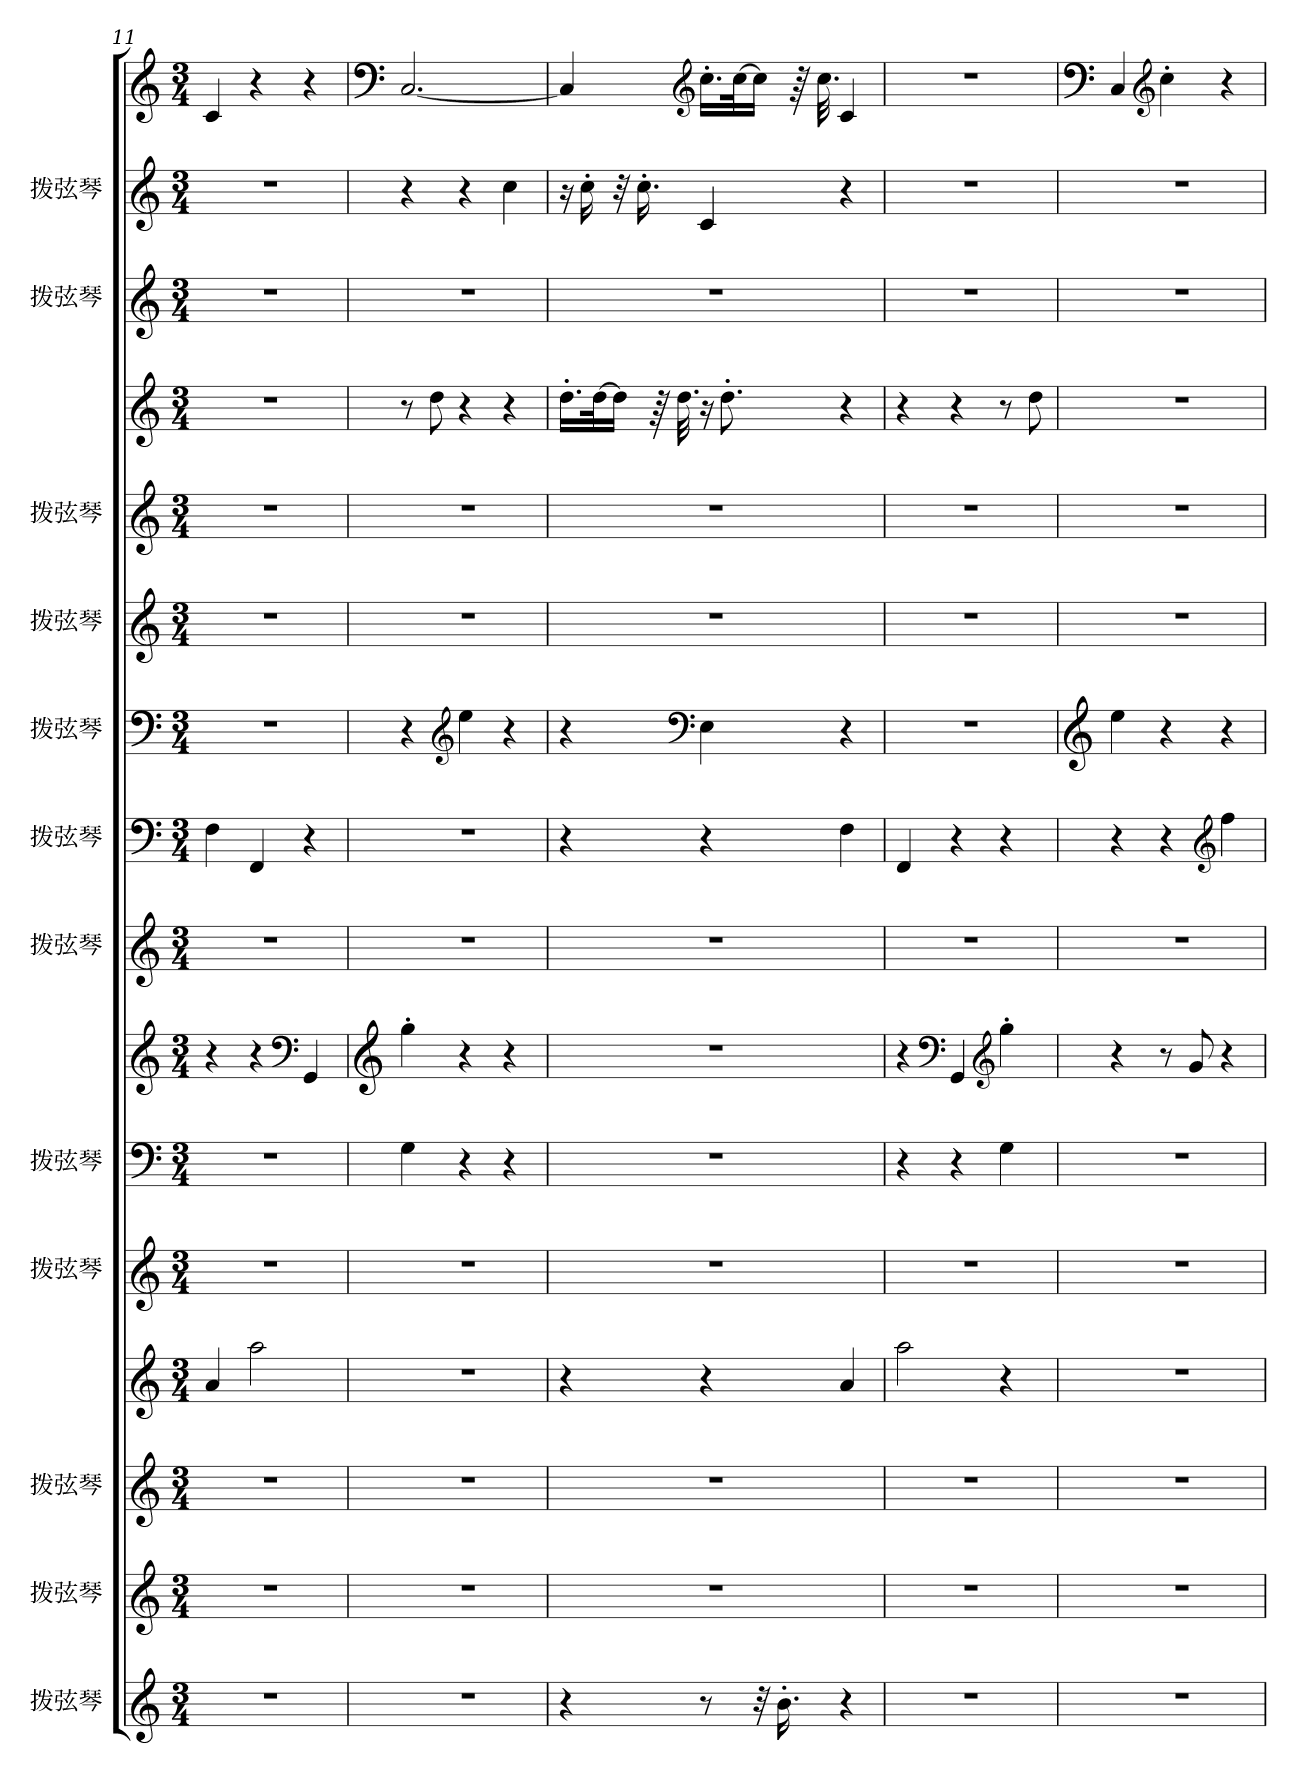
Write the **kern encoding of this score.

**kern	**kern	**kern	**kern	**kern	**kern	**kern	**kern	**kern	**kern	**kern	**kern	**kern	**kern	**kern	**kern
*part12	*part11	*part10	*part10	*part9	*part8	*part8	*part7	*part6	*part5	*part4	*part3	*part3	*part2	*part1	*part1
*staff16	*staff15	*staff14	*staff13	*staff12	*staff11	*staff10	*staff9	*staff8	*staff7	*staff6	*staff5	*staff4	*staff3	*staff2	*staff1
*I"拨弦琴	*I"拨弦琴	*I"拨弦琴	*	*I"拨弦琴	*I"拨弦琴	*	*I"拨弦琴	*I"拨弦琴	*I"拨弦琴	*I"拨弦琴	*I"拨弦琴	*	*I"拨弦琴	*I"拨弦琴	*
*clefG2	*clefG2	*clefG2	*clefG2	*clefG2	*clefF4	*clefG2	*clefG2	*clefF4	*clefF4	*clefG2	*clefG2	*clefG2	*clefG2	*clefG2	*clefG2
*k[]	*k[]	*k[]	*k[]	*k[]	*k[]	*k[]	*k[]	*k[]	*k[]	*k[]	*k[]	*k[]	*k[]	*k[]	*k[]
*M3/4	*M3/4	*M3/4	*M3/4	*M3/4	*M3/4	*M3/4	*M3/4	*M3/4	*M3/4	*M3/4	*M3/4	*M3/4	*M3/4	*M3/4	*M3/4
=11	=11	=11	=11	=11	=11	=11	=11	=11	=11	=11	=11	=11	=11	=11	=11
2.r	2.r	2.r	4a/	2.r	2.r	4r	2.r	4F\	2.r	2.r	2.r	2.r	2.r	2.r	4c/
.	.	.	2aa\	.	.	4r	.	4FF/	.	.	.	.	.	.	4r
*	*	*	*	*	*	*clefF4	*	*	*	*	*	*	*	*	*
.	.	.	.	.	.	4GG/	.	4r	.	.	.	.	.	.	4r
!!LO:PB:g=z
=12	=12	=12	=12	=12	=12	=12	=12	=12	=12	=12	=12	=12	=12	=12	=12
*	*	*	*	*	*	*clefG2	*	*	*	*	*	*	*	*	*clefF4
2.r	2.r	2.r	2.r	2.r	4G\	4gg'\	2.r	2.r	4r	2.r	2.r	8r	2.r	4r	[2.C/
.	.	.	.	.	.	.	.	.	.	.	.	8dd\	.	.	.
*	*	*	*	*	*	*	*	*	*clefG2	*	*	*	*	*	*
.	.	.	.	.	4r	4r	.	.	4ee\	.	.	4r	.	4r	.
.	.	.	.	.	4r	4r	.	.	4r	.	.	4r	.	4cc\	.
=13	=13	=13	=13	=13	=13	=13	=13	=13	=13	=13	=13	=13	=13	=13	=13
4r	2.r	2.r	4r	2.r	2.r	2.r	2.r	4r	4r	2.r	2.r	16.dd'\LL	2.r	16r	4C/]
.	.	.	.	.	.	.	.	.	.	.	.	.	.	16cc'\	.
.	.	.	.	.	.	.	.	.	.	.	.	[32dd\K	.	.	.
.	.	.	.	.	.	.	.	.	.	.	.	16dd\JJ]	.	32r	.
.	.	.	.	.	.	.	.	.	.	.	.	.	.	16.cc'\	.
.	.	.	.	.	.	.	.	.	.	.	.	64r	.	.	.
.	.	.	.	.	.	.	.	.	.	.	.	32.dd\	.	.	.
*	*	*	*	*	*	*	*	*	*clefF4	*	*	*	*	*	*clefG2
8r	.	.	4r	.	.	.	.	4r	4E\	.	.	16r	.	4c/	16.cc'\LL
.	.	.	.	.	.	.	.	.	.	.	.	8.dd'\	.	.	.
.	.	.	.	.	.	.	.	.	.	.	.	.	.	.	[32cc\K
32r	.	.	.	.	.	.	.	.	.	.	.	.	.	.	16cc\JJ]
16.b'\	.	.	.	.	.	.	.	.	.	.	.	.	.	.	.
.	.	.	.	.	.	.	.	.	.	.	.	.	.	.	64r
.	.	.	.	.	.	.	.	.	.	.	.	.	.	.	32.cc\
4r	.	.	4a/	.	.	.	.	4F\	4r	.	.	4r	.	4r	4c/
=14	=14	=14	=14	=14	=14	=14	=14	=14	=14	=14	=14	=14	=14	=14	=14
2.r	2.r	2.r	2aa\	2.r	4r	4r	2.r	4FF/	2.r	2.r	2.r	4r	2.r	2.r	2.r
*	*	*	*	*	*	*clefF4	*	*	*	*	*	*	*	*	*
.	.	.	.	.	4r	4GG/	.	4r	.	.	.	4r	.	.	.
*	*	*	*	*	*	*clefG2	*	*	*	*	*	*	*	*	*
.	.	.	4r	.	4G\	4gg'\	.	4r	.	.	.	8r	.	.	.
.	.	.	.	.	.	.	.	.	.	.	.	8dd\	.	.	.
=15	=15	=15	=15	=15	=15	=15	=15	=15	=15	=15	=15	=15	=15	=15	=15
*	*	*	*	*	*	*	*	*	*clefG2	*	*	*	*	*	*clefF4
2.r	2.r	2.r	2.r	2.r	2.r	4r	2.r	4r	4ee\	2.r	2.r	2.r	2.r	2.r	4C/
*	*	*	*	*	*	*	*	*	*	*	*	*	*	*	*clefG2
.	.	.	.	.	.	8r	.	4r	4r	.	.	.	.	.	4cc'\
.	.	.	.	.	.	8g/	.	.	.	.	.	.	.	.	.
*	*	*	*	*	*	*	*	*clefG2	*	*	*	*	*	*	*
.	.	.	.	.	.	4r	.	4ff\	4r	.	.	.	.	.	4r
=	=	=	=	=	=	=	=	=	=	=	=	=	=	=	=
*-	*-	*-	*-	*-	*-	*-	*-	*-	*-	*-	*-	*-	*-	*-	*-
